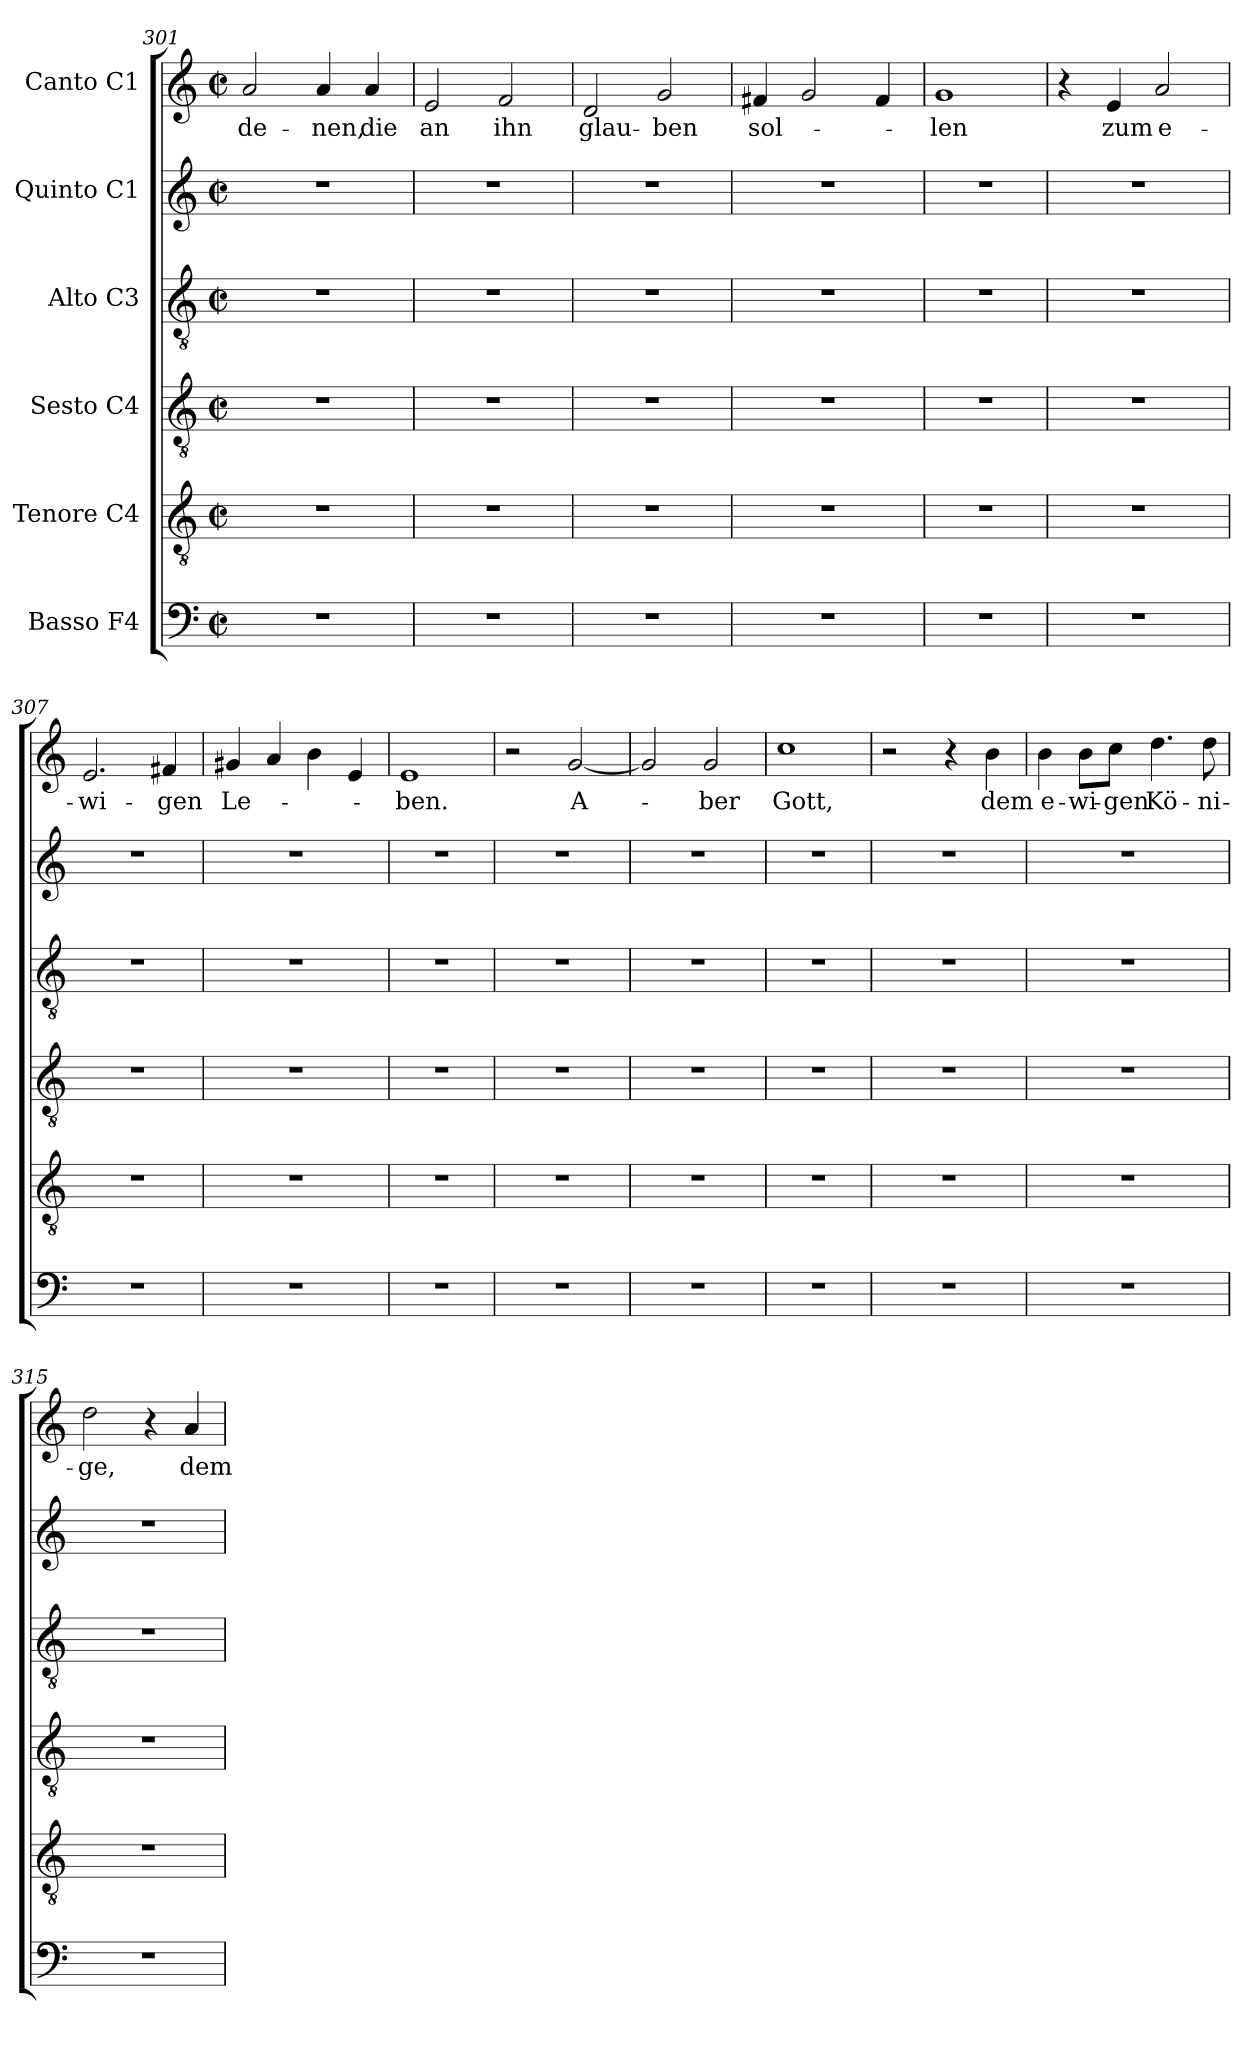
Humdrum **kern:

**kern	**kern	**kern	**kern	**kern	**kern	**text
*part6	*part5	*part4	*part3	*part2	*part1	*part1
*staff6	*staff5	*staff4	*staff3	*staff2	*staff1	*staff1
*I"Basso  F4	*I"Tenore  C4	*I"Sesto  C4	*I"Alto  C3	*I"Quinto  C1	*I"Canto C1	*
!!LO:LB:g=z
*clefF4	*clefGv2	*clefGv2	*clefGv2	*clefG2	*clefG2	*
*M2/2	*M2/2	*M2/2	*M2/2	*M2/2	*M2/2	*
*met(c|)	*met(c|)	*met(c|)	*met(c|)	*met(c|)	*met(c|)	*
=301	=301	=301	=301	=301	=301	=301
!	!	!	!	!	!	!LO:LY:b:cj
1r	1r	1r	1r	1r	2a/	de-
!	!	!	!	!	!	!LO:LY:b:cj
.	.	.	.	.	4a/	-nen,
!	!	!	!	!	!	!LO:LY:b:cj
.	.	.	.	.	4a/	die
=302	=302	=302	=302	=302	=302	=302
!	!	!	!	!	!	!LO:LY:b:cj
1r	1r	1r	1r	1r	2e/	an
!	!	!	!	!	!	!LO:LY:b:cj
.	.	.	.	.	2f/	ihn
=303	=303	=303	=303	=303	=303	=303
!	!	!	!	!	!	!LO:LY:b:cj
1r	1r	1r	1r	1r	2d/	glau-
!	!	!	!	!	!	!LO:LY:b:cj
.	.	.	.	.	2g/	-ben
=304	=304	=304	=304	=304	=304	=304
!	!	!	!	!	!	!LO:LY:b:cj
1r	1r	1r	1r	1r	4f#X/	sol-
.	.	.	.	.	2g/	.
.	.	.	.	.	4f#/	.
=305	=305	=305	=305	=305	=305	=305
!	!	!	!	!	!	!LO:LY:b:cj
1r	1r	1r	1r	1r	1g	-len
=306	=306	=306	=306	=306	=306	=306
1r	1r	1r	1r	1r	4r	.
!	!	!	!	!	!	!LO:LY:b:cj
.	.	.	.	.	4e/	zum
!	!	!	!	!	!	!LO:LY:b:cj
.	.	.	.	.	2a/	e-
=307	=307	=307	=307	=307	=307	=307
!	!	!	!	!	!	!LO:LY:b:cj
1r	1r	1r	1r	1r	2.e/	-wi-
!	!	!	!	!	!	!LO:LY:b:cj
.	.	.	.	.	4f#X/	-gen
!!LO:LB:g=z
=308	=308	=308	=308	=308	=308	=308
!	!	!	!	!	!	!LO:LY:b:cj
1r	1r	1r	1r	1r	4g#X/	Le-
.	.	.	.	.	4a/	.
.	.	.	.	.	4b\	.
.	.	.	.	.	4e/	.
=309	=309	=309	=309	=309	=309	=309
!	!	!	!	!	!	!LO:LY:b:cj
1r	1r	1r	1r	1r	1e	-ben.
=310	=310	=310	=310	=310	=310	=310
1r	1r	1r	1r	1r	2r	.
!	!	!	!	!	!	!LO:LY:b:cj
.	.	.	.	.	[<2g/	A-
=311	=311	=311	=311	=311	=311	=311
1r	1r	1r	1r	1r	2g/]	.
!	!	!	!	!	!	!LO:LY:b:cj
.	.	.	.	.	2g/	-ber
=312	=312	=312	=312	=312	=312	=312
!	!	!	!	!	!	!LO:LY:b:cj
1r	1r	1r	1r	1r	1cc	Gott,
=313	=313	=313	=313	=313	=313	=313
1r	1r	1r	1r	1r	2r	.
.	.	.	.	.	4r	.
!	!	!	!	!	!	!LO:LY:b:cj
.	.	.	.	.	4b\	dem
=314	=314	=314	=314	=314	=314	=314
!	!	!	!	!	!	!LO:LY:b:cj
1r	1r	1r	1r	1r	4b\	e-
!	!	!	!	!	!	!LO:LY:b
.	.	.	.	.	8b\L	-wi-
!	!	!	!	!	!	!LO:LY:b:cj
.	.	.	.	.	8cc\J	-gen
!	!	!	!	!	!	!LO:LY:b:cj
.	.	.	.	.	4.dd\	Kö-
!	!	!	!	!	!	!LO:LY:b:cj
.	.	.	.	.	8dd\	-ni-
!!LO:PB:g=z
=315	=315	=315	=315	=315	=315	=315
!	!	!	!	!	!	!LO:LY:b:cj
1r	1r	1r	1r	1r	2dd\	-ge,
.	.	.	.	.	4r	.
!	!	!	!	!	!	!LO:LY:b:cj
.	.	.	.	.	4a/	dem
=	=	=	=	=	=	=
*-	*-	*-	*-	*-	*-	*-
